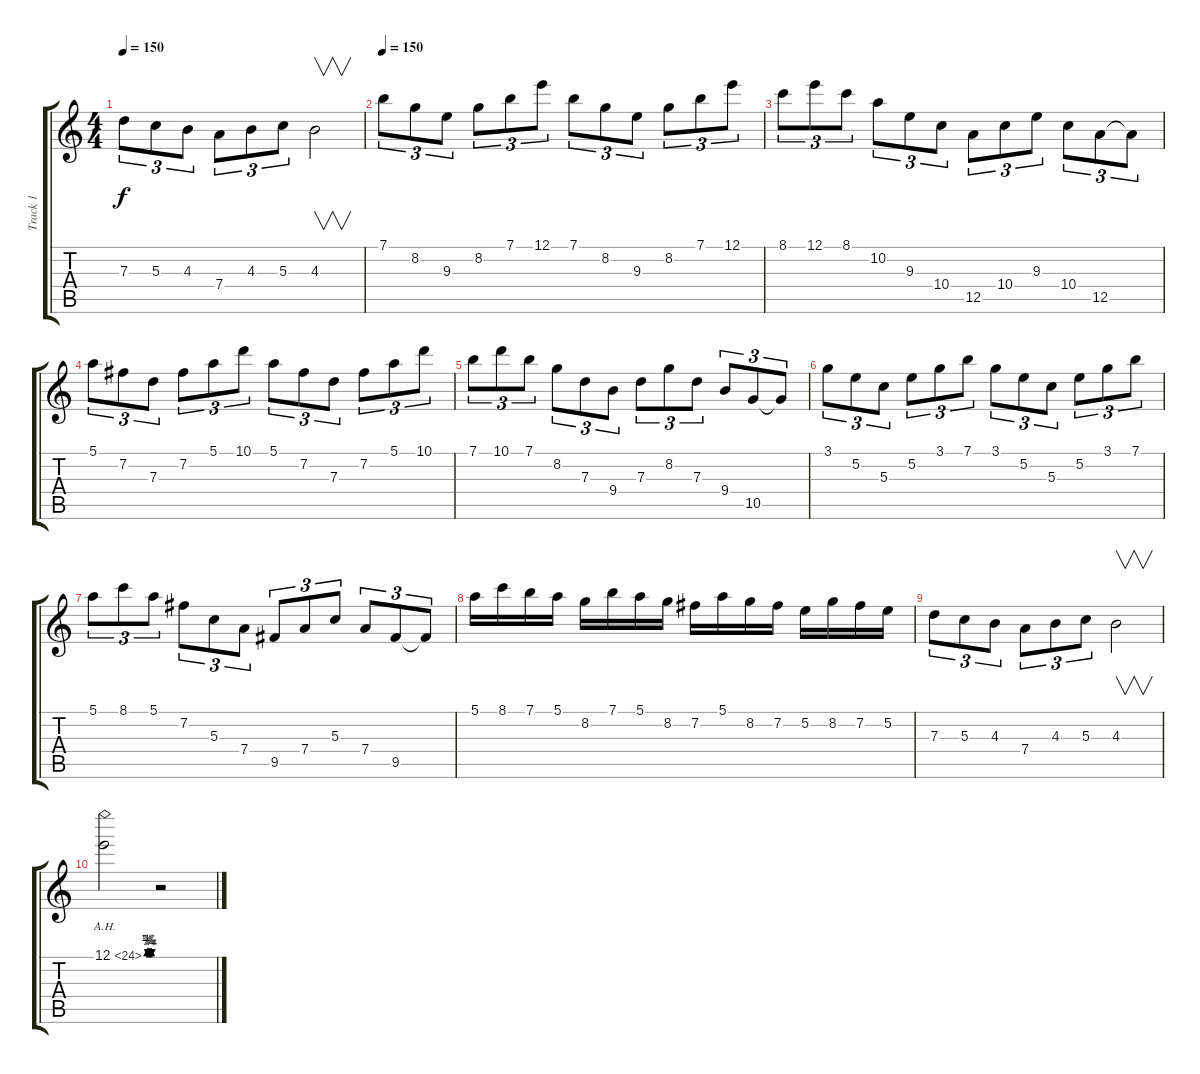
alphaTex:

\track ("Track 1" "Track 1") {instrument overdrivenguitar}
\staff {score tabs}
\tuning (E4 B3 G3 D3 A2 E2) {hide}
\ts (4 4)
\tempo 150
\clef g2
\ks c
7.3.8{tu (3 2) dy f} 5.3.8{tu (3 2)} 4.3.8{tu (3 2)} 7.4.8{tu (3 2)} 4.3.8{tu (3 2)} 5.3.8{tu (3 2)} 4.3.2{v} |
\tempo 150
7.1.8{tu (3 2)} 8.2.8{tu (3 2)} 9.3.8{tu (3 2)} 8.2.8{tu (3 2)} 7.1.8{tu (3 2)} 12.1.8{tu (3 2)} 7.1.8{tu (3 2)} 8.2.8{tu (3 2)} 9.3.8{tu (3 2)} 8.2.8{tu (3 2)} 7.1.8{tu (3 2)} 12.1.8{tu (3 2)} |
8.1.8{tu (3 2)} 12.1.8{tu (3 2)} 8.1.8{tu (3 2)} 10.2.8{tu (3 2)} 9.3.8{tu (3 2)} 10.4.8{tu (3 2)} 12.5.8{tu (3 2)} 10.4.8{tu (3 2)} 9.3.8{tu (3 2)} 10.4.8{tu (3 2)} 12.5.8{tu (3 2)} 12.5{t}.8{tu (3 2)} |
5.1.8{tu (3 2)} 7.2.8{tu (3 2)} 7.3.8{tu (3 2)} 7.2.8{tu (3 2)} 5.1.8{tu (3 2)} 10.1.8{tu (3 2)} 5.1.8{tu (3 2)} 7.2.8{tu (3 2)} 7.3.8{tu (3 2)} 7.2.8{tu (3 2)} 5.1.8{tu (3 2)} 10.1.8{tu (3 2)} |
7.1.8{tu (3 2)} 10.1.8{tu (3 2)} 7.1.8{tu (3 2)} 8.2.8{tu (3 2)} 7.3.8{tu (3 2)} 9.4.8{tu (3 2)} 7.3.8{tu (3 2)} 8.2.8{tu (3 2)} 7.3.8{tu (3 2)} 9.4.8{tu (3 2)} 10.5.8{tu (3 2)} 10.5{t}.8{tu (3 2)} |
3.1.8{tu (3 2)} 5.2.8{tu (3 2)} 5.3.8{tu (3 2)} 5.2.8{tu (3 2)} 3.1.8{tu (3 2)} 7.1.8{tu (3 2)} 3.1.8{tu (3 2)} 5.2.8{tu (3 2)} 5.3.8{tu (3 2)} 5.2.8{tu (3 2)} 3.1.8{tu (3 2)} 7.1.8{tu (3 2)} |
5.1.8{tu (3 2)} 8.1.8{tu (3 2)} 5.1.8{tu (3 2)} 7.2.8{tu (3 2)} 5.3.8{tu (3 2)} 7.4.8{tu (3 2)} 9.5.8{tu (3 2)} 7.4.8{tu (3 2)} 5.3.8{tu (3 2)} 7.4.8{tu (3 2)} 9.5.8{tu (3 2)} 9.5{t}.8{tu (3 2)} |
5.1.16 8.1.16 7.1.16 5.1.16 8.2.16 7.1.16 5.1.16 8.2.16 7.2.16 5.1.16 8.2.16 7.2.16 5.2.16 8.2.16 7.2.16 5.2.16 |
7.3.8{tu (3 2)} 5.3.8{tu (3 2)} 4.3.8{tu (3 2)} 7.4.8{tu (3 2)} 4.3.8{tu (3 2)} 5.3.8{tu (3 2)} 4.3.2{v} |
12.1{be (custom 0 0 8 1 15 0 23 1 30 0 38 1 45 0 53 1 60 0) ah 12}.2 r.2
